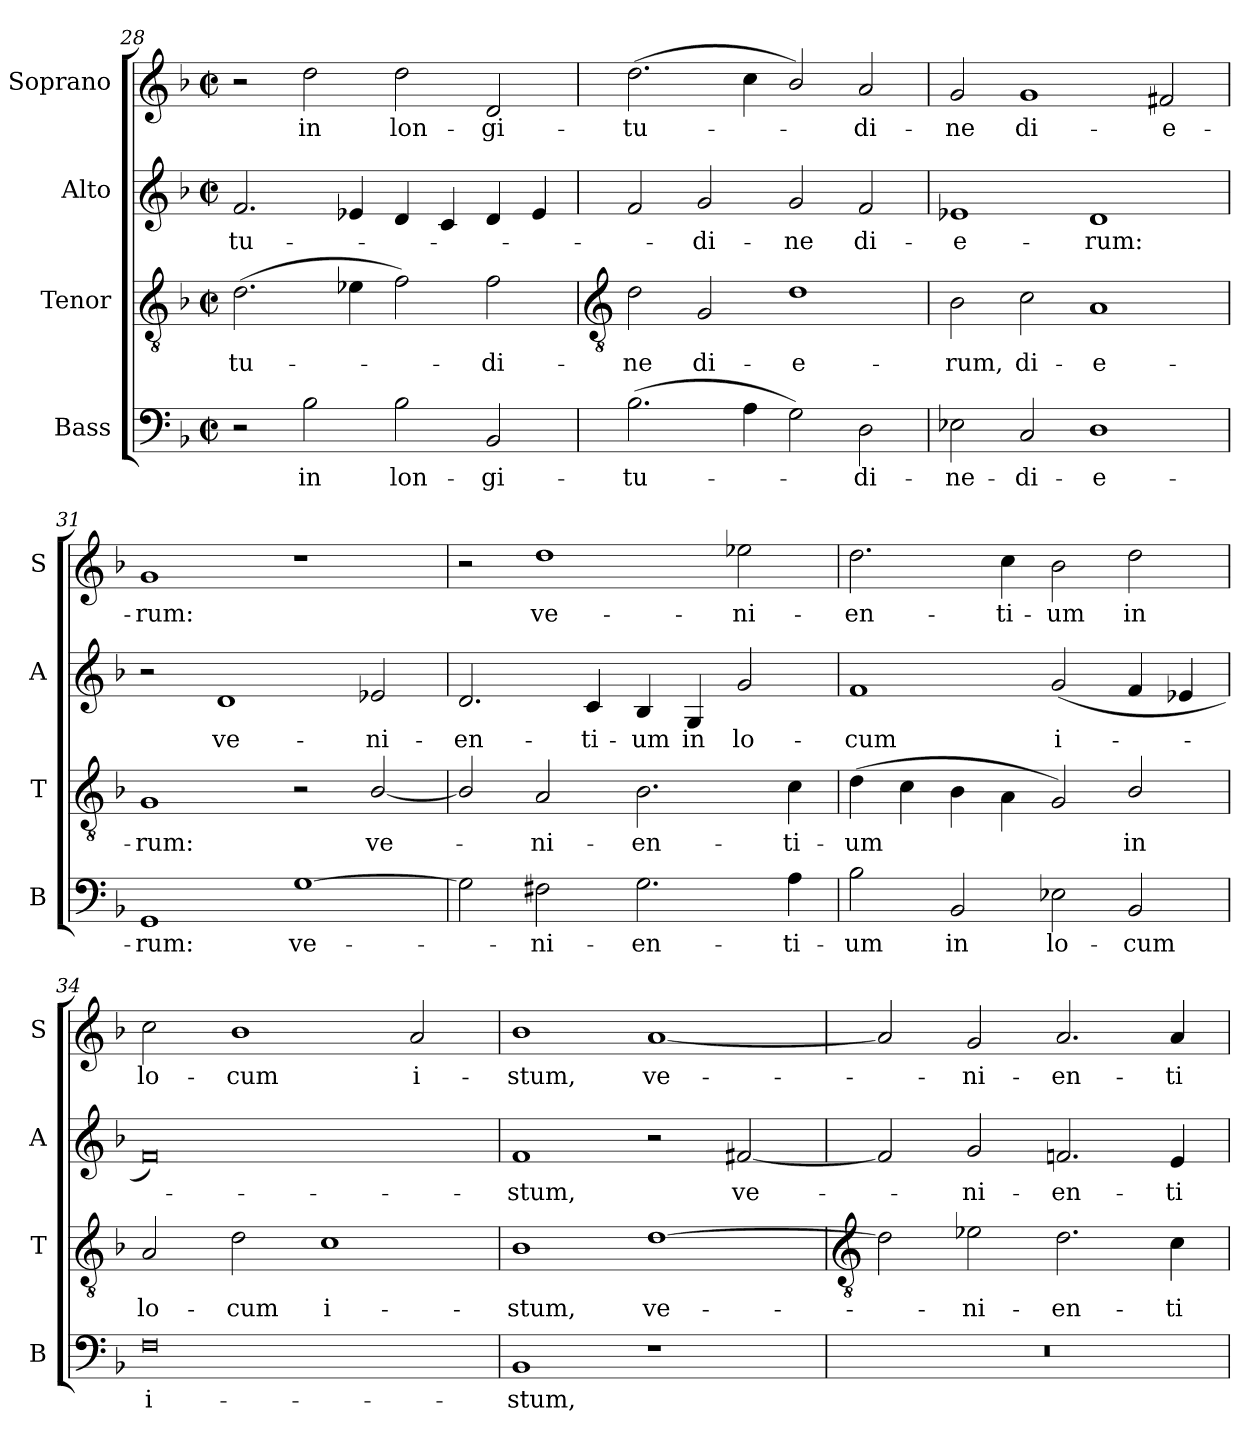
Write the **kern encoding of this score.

**kern	**text	**kern	**text	**kern	**text	**kern	**text
*part4	*part4	*part3	*part3	*part2	*part2	*part1	*part1
*staff4	*staff4	*staff3	*staff3	*staff2	*staff2	*staff1	*staff1
*I"Bass	*	*I"Tenor	*	*I"Alto	*	*I"Soprano	*
*I'B	*	*I'T	*	*I'A	*	*I'S	*
*clefF4	*	*clefGv2	*	*clefG2	*	*clefG2	*
*k[b-]	*	*k[b-]	*	*k[b-]	*	*k[b-]	*
*F:	*	*F:	*	*F:	*	*F:	*
*M4/2	*	*M4/2	*	*M4/2	*	*M4/2	*
*met(c|)	*	*met(c|)	*	*met(c|)	*	*met(c|)	*
=28	=28	=28	=28	=28	=28	=28	=28
!	!	!	!LO:LY:b	!	!LO:LY:b	!	!
2r	.	(>2.d	-tu-	2.f	-tu-	2r	.
!	!LO:LY:b	!	!	!	!	!	!LO:LY:b
2B-	in	.	.	.	.	2dd	in
.	.	4e-X	.	4e-X	.	.	.
!	!LO:LY:b	!	!	!	!	!	!LO:LY:b
2B-	lon-	2f)	.	4d	.	2dd	lon-
.	.	.	.	4c	.	.	.
!	!LO:LY:b	!	!LO:LY:b	!	!	!	!LO:LY:b
2BB-	-gi-	2f	di-	4d	.	2d	-gi-
.	.	.	.	4e-	.	.	.
!!LO:LB:g=z
=29	=29	=29	=29	=29	=29	=29	=29
*	*	*clefGv2	*	*	*	*	*
!	!LO:LY:b	!	!LO:LY:b	!	!	!	!LO:LY:b
(>2.B-	-tu-	2d	-ne	2f	.	(>2.dd	-tu-
!	!	!	!LO:LY:b	!	!LO:LY:b	!	!
.	.	2G	di-	2g	di-	.	.
4A	.	.	.	.	.	4cc	.
!	!	!	!LO:LY:b	!	!LO:LY:b	!	!
2G)	.	1d	-e-	2g	-ne	2b-/)	.
!	!LO:LY:b	!	!	!	!LO:LY:b	!	!LO:LY:b
2D	di-	.	.	2f	di-	2a	di-
=30	=30	=30	=30	=30	=30	=30	=30
!	!LO:LY:b	!	!LO:LY:b	!	!LO:LY:b	!	!LO:LY:b
2E-X	-ne-	2B-	-rum,	1e-X	-e-	2g	-ne
!	!LO:LY:b	!	!LO:LY:b	!	!	!	!LO:LY:b
2C	-di-	2c	di-	.	.	1g	di-
!	!LO:LY:b	!	!LO:LY:b	!	!LO:LY:b	!	!
1D	-e-	1A	-e-	1d	-rum:	.	.
!	!	!	!	!	!	!	!LO:LY:b
.	.	.	.	.	.	2f#X	-e-
=31	=31	=31	=31	=31	=31	=31	=31
!	!LO:LY:b	!	!LO:LY:b	!	!	!	!LO:LY:b
1GG	-rum:	1G	-rum:	2r	.	1g	-rum:
!	!	!	!	!	!LO:LY:b	!	!
.	.	.	.	1d	ve-	.	.
!	!LO:LY:b	!	!	!	!	!	!
[1G	ve-	2r	.	.	.	1r	.
!	!	!	!LO:LY:b	!	!LO:LY:b	!	!
.	.	[2B-/	ve-	2e-X	-ni-	.	.
=32	=32	=32	=32	=32	=32	=32	=32
!	!	!	!	!	!LO:LY:b	!	!
2G]	.	2B-/]	.	2.d	-en-	2r	.
!	!LO:LY:b	!	!LO:LY:b	!	!	!	!LO:LY:b
2F#X	ni-	2A	ni-	.	.	1dd	ve-
!	!	!	!	!	!LO:LY:b	!	!
.	.	.	.	4c	-ti-	.	.
!	!LO:LY:b	!	!LO:LY:b	!	!LO:LY:b	!	!
2.G	-en-	2.B-	-en-	4B-	-um	.	.
!	!	!	!	!	!LO:LY:b	!	!
.	.	.	.	4G	in	.	.
!	!	!	!	!	!LO:LY:b	!	!LO:LY:b
.	.	.	.	2g	lo-	2ee-X	-ni-
!	!LO:LY:b	!	!LO:LY:b	!	!	!	!
4A	-ti-	4c	-ti-	.	.	.	.
=33	=33	=33	=33	=33	=33	=33	=33
!	!LO:LY:b	!	!LO:LY:b	!	!LO:LY:b	!	!LO:LY:b
2B-	-um	(>4d	-um	1f	-cum	2.dd	-en-
.	.	4c	.	.	.	.	.
!	!LO:LY:b	!	!	!	!	!	!
2BB-	in	4B-	.	.	.	.	.
!	!	!	!	!	!	!	!LO:LY:b
.	.	4A\	.	.	.	4cc	-ti-
!	!LO:LY:b	!	!	!	!LO:LY:b	!	!LO:LY:b
2E-X	lo-	2G)	.	(<2g	i-	2b-	-um
!	!LO:LY:b	!	!LO:LY:b	!	!	!	!LO:LY:b
2BB-	-cum	2B-/	in	4f	.	2dd	in
.	.	.	.	4e-X	.	.	.
=34	=34	=34	=34	=34	=34	=34	=34
!	!LO:LY:b	!	!LO:LY:b	!	!	!	!LO:LY:b
0F	i-	2A	lo-	0f)	.	2cc	lo-
!	!	!	!LO:LY:b	!	!	!	!LO:LY:b
.	.	2d	-cum	.	.	1b-	-cum
!	!	!	!LO:LY:b	!	!	!	!
.	.	1c	i-	.	.	.	.
!	!	!	!	!	!	!	!LO:LY:b
.	.	.	.	.	.	2a	i-
=35	=35	=35	=35	=35	=35	=35	=35
!	!LO:LY:b	!	!LO:LY:b	!	!LO:LY:b	!	!LO:LY:b
1BB-	-stum,	1B-	-stum,	1f	stum,	1b-	-stum,
!	!	!	!LO:LY:b	!	!	!	!LO:LY:b
1r	.	[1d	ve-	2r	.	[1a	ve-
!	!	!	!	!	!LO:LY:b	!	!
.	.	.	.	[2f#X	ve-	.	.
!!LO:LB:g=z
=36	=36	=36	=36	=36	=36	=36	=36
*	*	*clefGv2	*	*	*	*	*
0r	.	2d]	.	2f#]	.	2a]	.
!	!	!	!LO:LY:b	!	!LO:LY:b	!	!LO:LY:b
.	.	2e-X	ni-	2g	ni-	2g	ni-
!	!	!	!LO:LY:b	!	!LO:LY:b	!	!LO:LY:b
.	.	2.d	-en-	2.fn	-en-	2.a	-en-
!	!	!	!LO:LY:b	!	!LO:LY:b	!	!LO:LY:b
.	.	4c	-ti-	4e	-ti-	4a	-ti-
=	=	=	=	=	=	=	=
*-	*-	*-	*-	*-	*-	*-	*-
